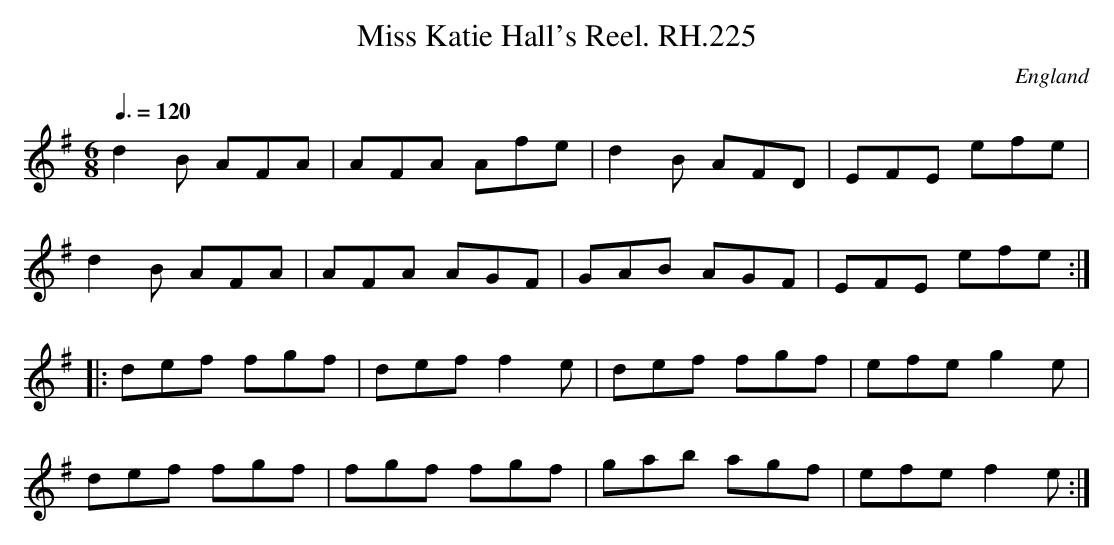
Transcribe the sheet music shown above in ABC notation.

X:1
T:Miss Katie Hall's Reel. RH.225
L:1/8
M:6/8
O:England
Q:3/8=120
K:G
d2B AFA|AFA Afe|d2B AFD|EFE efe|!
d2B AFA|AFA AGF|GAB AGF|EFE efe:|!
|:def fgf|def f2e|def fgf|efe g2e|!
def fgf|fgf fgf|gab agf|efe f2e:|
